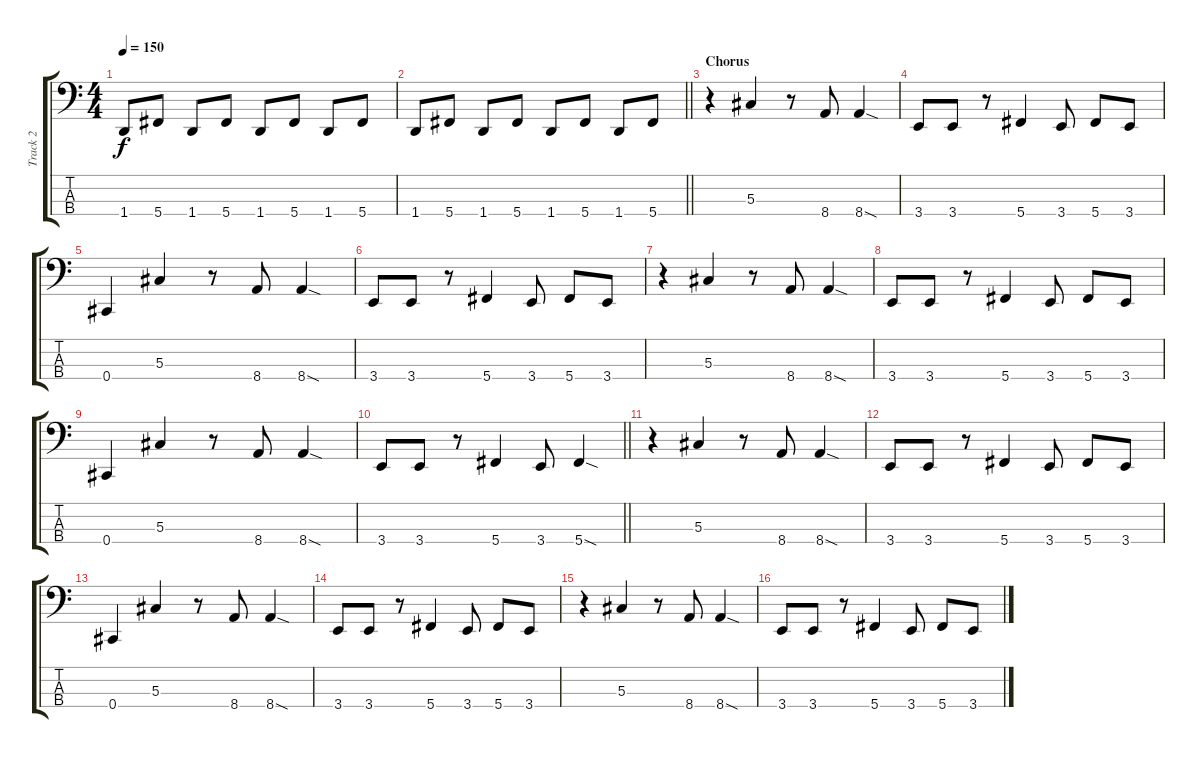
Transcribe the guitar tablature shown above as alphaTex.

\track ("Track 2" "Track 2") {instrument electricbasspick}
\staff {score tabs}
\tuning (Gb2 Db2 Ab1 Db1) {hide}
\ts (4 4)
\tempo 150
\clef f4
\ks c
1.4.8{dy f} 5.4.8 1.4.8 5.4.8 1.4.8 5.4.8 1.4.8 5.4.8 |
\barLineRight lightlight
1.4.8 5.4.8 1.4.8 5.4.8 1.4.8 5.4.8 1.4.8 5.4.8 |
\section ("" "Chorus")
r.4 5.3.4 r.8 8.4.8 8.4{sod}.4 |
3.4.8 3.4.8 r.8 5.4.4 3.4.8 5.4.8 3.4.8 |
0.4.4 5.3.4 r.8 8.4.8 8.4{sod}.4 |
3.4.8 3.4.8 r.8 5.4.4 3.4.8 5.4.8 3.4.8 |
r.4 5.3.4 r.8 8.4.8 8.4{sod}.4 |
3.4.8 3.4.8 r.8 5.4.4 3.4.8 5.4.8 3.4.8 |
0.4.4 5.3.4 r.8 8.4.8 8.4{sod}.4 |
\barLineRight lightlight
3.4.8 3.4.8 r.8 5.4.4 3.4.8 5.4{sod}.4 |
r.4 5.3.4 r.8 8.4.8 8.4{sod}.4 |
3.4.8 3.4.8 r.8 5.4.4 3.4.8 5.4.8 3.4.8 |
0.4.4 5.3.4 r.8 8.4.8 8.4{sod}.4 |
3.4.8 3.4.8 r.8 5.4.4 3.4.8 5.4.8 3.4.8 |
r.4 5.3.4 r.8 8.4.8 8.4{sod}.4 |
3.4.8 3.4.8 r.8 5.4.4 3.4.8 5.4.8 3.4.8
